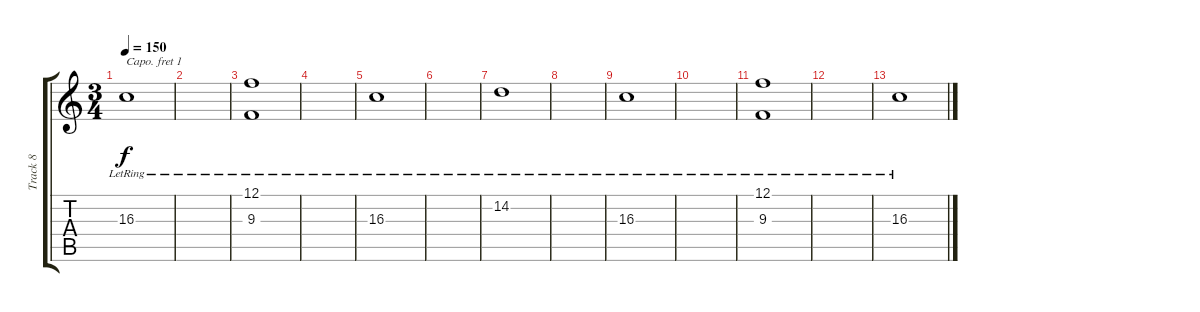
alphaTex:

\track ("Track 8" "Track 8") {instrument altosax}
\staff {score tabs}
\capo 1
\tuning (E4 B3 G3 D3 A2 E2) {hide}
\ts (3 4)
\tempo 150
\clef g2
\ks c
16.3{lr}.1{dy f} |
|
(12.1{lr} 9.3{lr}).1 |
|
16.3{lr}.1 |
|
14.2{lr}.1 |
|
16.3{lr}.1 |
|
(12.1{lr} 9.3{lr}).1 |
|
16.3{lr}.1
